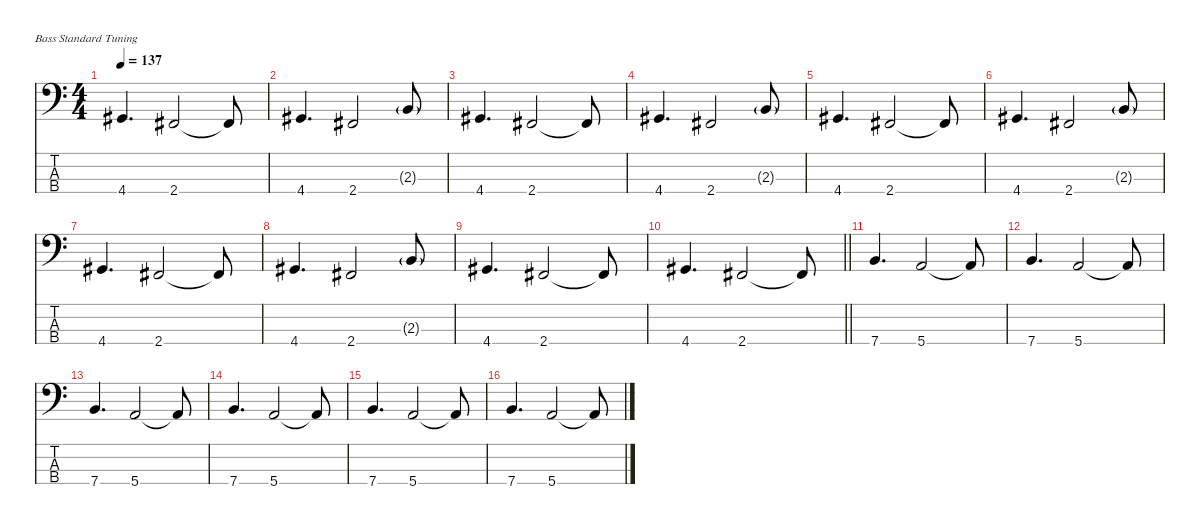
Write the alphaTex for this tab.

\defaultSystemsLayout 4
\hideDynamics
\bracketExtendMode nobrackets
\singleTrackTrackNamePolicy hidden
\multiTrackTrackNamePolicy hidden
\firstSystemTrackNameMode fullname
\firstSystemTrackNameOrientation horizontal
\otherSystemsTrackNameOrientation horizontal
\track ("Martin Mendez" "el.bs.") {instrument electricbassfinger}
\staff {score tabs}
\tuning (G2 D2 A1 E1)
\ts (4 4)
\tempo 137
\clef f4
\ks c
4.4{acc #}.4{d dy f beam Up} 2.4{acc #}.2{beam Up} 2.4{t acc #}.8{beam Up} |
4.4{acc #}.4{d beam Up} 2.4{acc #}.2{beam Up} 2.3{g}.8{dy mf beam Up} |
4.4{acc #}.4{d dy f beam Up} 2.4{acc #}.2{beam Up} 2.4{t acc #}.8{beam Up} |
4.4{acc #}.4{d beam Up} 2.4{acc #}.2{beam Up} 2.3{g}.8{dy mf beam Up} |
4.4{acc #}.4{d dy f beam Up} 2.4{acc #}.2{beam Up} 2.4{t acc #}.8{beam Up} |
4.4{acc #}.4{d beam Up} 2.4{acc #}.2{beam Up} 2.3{g}.8{dy mf beam Up} |
4.4{acc #}.4{d dy f beam Up} 2.4{acc #}.2{beam Up} 2.4{t acc #}.8{beam Up} |
4.4{acc #}.4{d beam Up} 2.4{acc #}.2{beam Up} 2.3{g}.8{dy mf beam Up} |
4.4{acc #}.4{d dy f beam Up} 2.4{acc #}.2{beam Up} 2.4{t acc #}.8{beam Up} |
\barLineRight lightlight
4.4{acc #}.4{d beam Up} 2.4{acc #}.2{beam Up} 2.4{t acc #}.8{beam Up} |
\section ("" "")
7.4.4{d beam Up} 5.4.2{beam Up} 5.4{t}.8{beam Up} |
7.4.4{d beam Up} 5.4.2{beam Up} 5.4{t}.8{beam Up} |
7.4.4{d beam Up} 5.4.2{beam Up} 5.4{t}.8{beam Up} |
7.4.4{d beam Up} 5.4.2{beam Up} 5.4{t}.8{beam Up} |
7.4.4{d beam Up} 5.4.2{beam Up} 5.4{t}.8{beam Up} |
7.4.4{d beam Up} 5.4.2{beam Up} 5.4{t}.8{beam Up}
